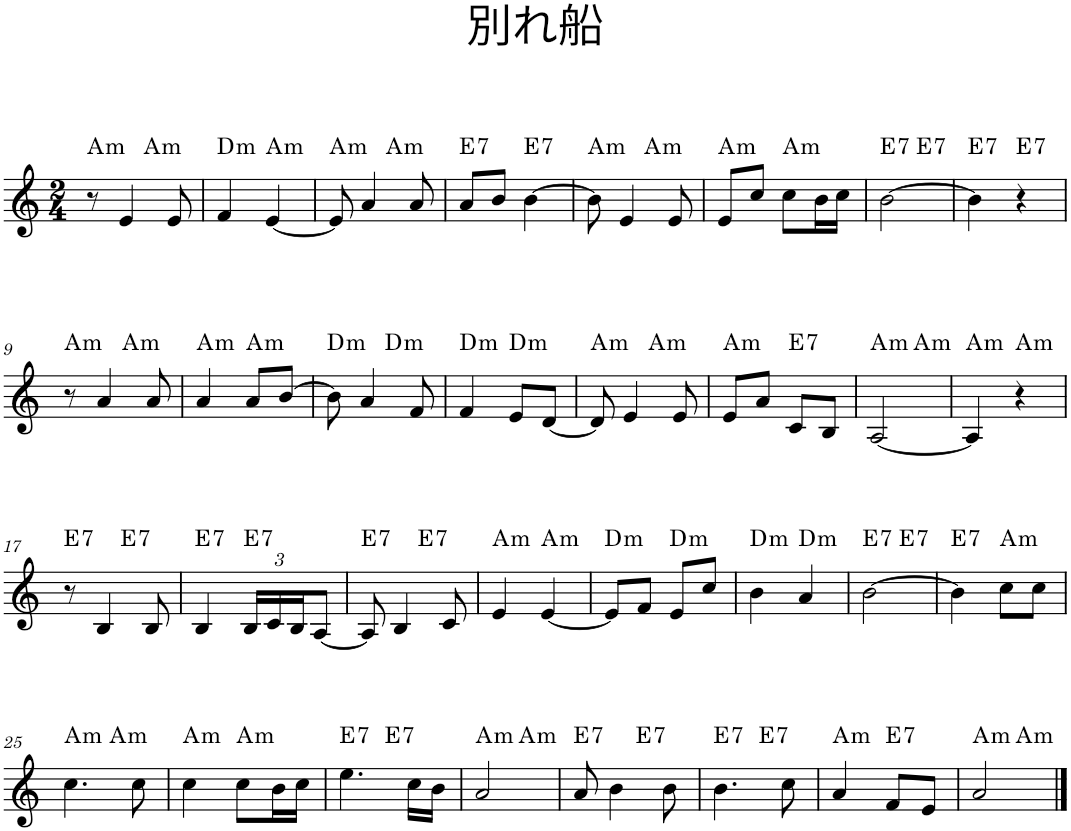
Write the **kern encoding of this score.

**kern	**harte
*part1	*part1
*staff1	*
*I"Piano	*
*I'Pno.	*
*clefG2	*
*k[]	*
*M2/4	*
=1	=1
!	!LO:H:kt=m
*^	*
8r	4ryy	A:min
4e/	.	.
!	!	!LO:H:kt=m
.	4ryy	A:min
8e/	.	.
=2	=2	=2
!	!	!LO:H:kt=m
*v	*v	*
4f/	D:min
!	!LO:H:kt=m
[<4e/	A:min
=3	=3
!	!LO:H:kt=m
*^	*
8e/]	4ryy	A:min
4a/	.	.
!	!	!LO:H:kt=m
.	4ryy	A:min
8a/	.	.
=4	=4	=4
!	!	!LO:H:kt=7
*v	*v	*
8a/L	E:7
8b/J	.
!	!LO:H:kt=7
[>4b\	E:7
=5	=5
!	!LO:H:kt=m
*^	*
8b\]	4ryy	A:min
4e/	.	.
!	!	!LO:H:kt=m
.	4ryy	A:min
8e/	.	.
=6	=6	=6
!	!	!LO:H:kt=m
*v	*v	*
8e/L	A:min
8cc/J	.
!	!LO:H:kt=m
8cc\L	A:min
16b\L	.
16cc\JJ	.
=7	=7
!	!LO:H:kt=7
*^	*
[>2b\	4ryy	E:7
!	!	!LO:H:kt=7
.	4ryy	E:7
=8	=8	=8
!	!	!LO:H:kt=7
*v	*v	*
4b\]	E:7
!	!LO:H:kt=7
4r	E:7
!!LO:LB:g=z
=9	=9
!	!LO:H:kt=m
*^	*
8r	4ryy	A:min
4a/	.	.
!	!	!LO:H:kt=m
.	4ryy	A:min
8a/	.	.
=10	=10	=10
!	!	!LO:H:kt=m
*v	*v	*
4a/	A:min
!	!LO:H:kt=m
8a/L	A:min
[>8b/J	.
=11	=11
!	!LO:H:kt=m
*^	*
8b\]	4ryy	D:min
4a/	.	.
!	!	!LO:H:kt=m
.	4ryy	D:min
8f/	.	.
=12	=12	=12
!	!	!LO:H:kt=m
*v	*v	*
4f/	D:min
!	!LO:H:kt=m
8e/L	D:min
[<8d/J	.
=13	=13
!	!LO:H:kt=m
*^	*
8d/]	4ryy	A:min
4e/	.	.
!	!	!LO:H:kt=m
.	4ryy	A:min
8e/	.	.
=14	=14	=14
!	!	!LO:H:kt=m
*v	*v	*
8e/L	A:min
8a/J	.
!	!LO:H:kt=7
8c/L	E:7
8B/J	.
=15	=15
!	!LO:H:kt=m
*^	*
[<2A/	4ryy	A:min
!	!	!LO:H:kt=m
.	4ryy	A:min
=16	=16	=16
!	!	!LO:H:kt=m
*v	*v	*
4A/]	A:min
!	!LO:H:kt=m
4r	A:min
!!LO:LB:g=z
=17	=17
!	!LO:H:kt=7
*^	*
8r	4ryy	E:7
4B/	.	.
!	!	!LO:H:kt=7
.	4ryy	E:7
8B/	.	.
=18	=18	=18
!	!	!LO:H:kt=7
*v	*v	*
4B/	E:7
*Xbrackettup	*
!	!LO:H:kt=7
24B/LL	E:7
24c/	.
24B/J	.
[8A/J	.
=19	=19
!	!LO:H:kt=7
*^	*
8A/]	4ryy	E:7
4B/	.	.
!	!	!LO:H:kt=7
.	4ryy	E:7
8c/	.	.
=20	=20	=20
!	!	!LO:H:kt=m
*v	*v	*
4e/	A:min
!	!LO:H:kt=m
[<4e/	A:min
=21	=21
!	!LO:H:kt=m
8e/L]	D:min
8f/J	.
!	!LO:H:kt=m
8e/L	D:min
8cc/J	.
=22	=22
!	!LO:H:kt=m
4b\	D:min
!	!LO:H:kt=m
4a/	D:min
=23	=23
!	!LO:H:kt=7
*^	*
[>2b\	4ryy	E:7
!	!	!LO:H:kt=7
.	4ryy	E:7
=24	=24	=24
!	!	!LO:H:kt=7
*v	*v	*
4b\]	E:7
!	!LO:H:kt=m
8cc\L	A:min
8cc\J	.
!!LO:LB:g=z
=25	=25
!	!LO:H:kt=m
*^	*
4.cc\	4ryy	A:min
!	!	!LO:H:kt=m
.	4ryy	A:min
8cc\	.	.
=26	=26	=26
!	!	!LO:H:kt=m
*v	*v	*
4cc\	A:min
!	!LO:H:kt=m
8cc\L	A:min
16b\L	.
16cc\JJ	.
=27	=27
!	!LO:H:kt=7
*^	*
4.ee\	4ryy	E:7
!	!	!LO:H:kt=7
.	4ryy	E:7
16cc\LL	.	.
16b\JJ	.	.
=28	=28	=28
!	!	!LO:H:kt=m
2a/	4ryy	A:min
!	!	!LO:H:kt=m
.	4ryy	A:min
=29	=29	=29
!	!	!LO:H:kt=7
8a/	4ryy	E:7
4b\	.	.
!	!	!LO:H:kt=7
.	4ryy	E:7
8b\	.	.
=30	=30	=30
!	!	!LO:H:kt=7
4.b\	4ryy	E:7
!	!	!LO:H:kt=7
.	4ryy	E:7
8cc\	.	.
=31	=31	=31
!	!	!LO:H:kt=m
*v	*v	*
4a/	A:min
!	!LO:H:kt=7
8f/L	E:7
8e/J	.
=32	=32
!	!LO:H:kt=m
*^	*
2a/	4ryy	A:min
!	!	!LO:H:kt=m
.	4ryy	A:min
*v	*v	*
==	==
*-	*-
